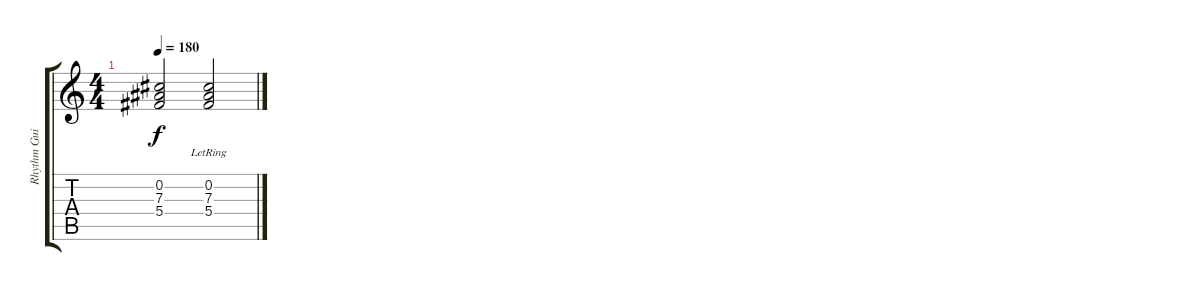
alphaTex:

\track ("Rhythm Guitar" "Rhythm Gui") {instrument distortionguitar}
\staff {score tabs}
\tuning (Eb4 Bb3 Gb3 Db3 Ab2 Eb2) {hide}
\ts (4 4)
\tempo 180
\clef g2
\ks c
(0.2{t} 7.3{t} 5.4{t}).2{dy f} (0.2{lr} 7.3{lr} 5.4{lr}).2
